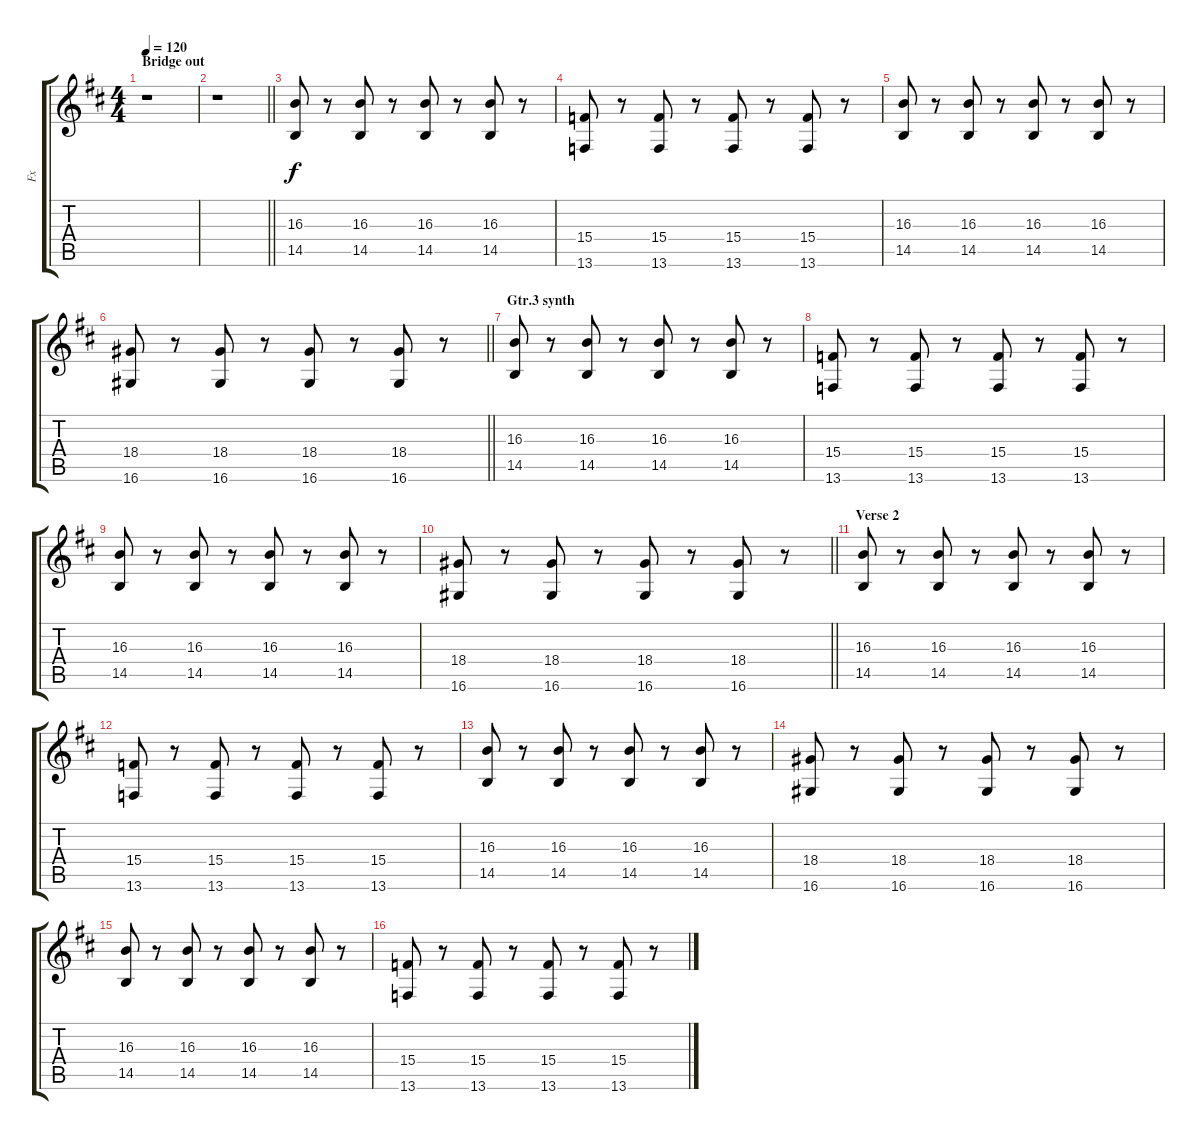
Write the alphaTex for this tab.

\track ("Fx" "Fx") {instrument vibraphone}
\staff {score tabs}
\tuning (E4 B3 G3 D3 A2 E2) {hide}
\ts (4 4)
\section ("" "Bridge out")
\tempo 120
\clef g2
\ks d
r.1{dy f} |
\barLineRight lightlight
r.1 |
\section ("" "")
(16.3 14.5).8 r.8 (16.3 14.5).8 r.8 (16.3 14.5).8 r.8 (16.3 14.5).8 r.8 |
(15.4 13.6).8 r.8 (15.4 13.6).8 r.8 (15.4 13.6).8 r.8 (15.4 13.6).8 r.8 |
(16.3 14.5).8 r.8 (16.3 14.5).8 r.8 (16.3 14.5).8 r.8 (16.3 14.5).8 r.8 |
\barLineRight lightlight
(18.4 16.6).8 r.8 (18.4 16.6).8 r.8 (18.4 16.6).8 r.8 (18.4 16.6).8 r.8 |
\section ("" "Gtr.3 synth")
(16.3 14.5).8 r.8 (16.3 14.5).8 r.8 (16.3 14.5).8 r.8 (16.3 14.5).8 r.8 |
(15.4 13.6).8 r.8 (15.4 13.6).8 r.8 (15.4 13.6).8 r.8 (15.4 13.6).8 r.8 |
(16.3 14.5).8 r.8 (16.3 14.5).8 r.8 (16.3 14.5).8 r.8 (16.3 14.5).8 r.8 |
\barLineRight lightlight
(18.4 16.6).8 r.8 (18.4 16.6).8 r.8 (18.4 16.6).8 r.8 (18.4 16.6).8 r.8 |
\section ("" "Verse 2")
(16.3 14.5).8 r.8 (16.3 14.5).8 r.8 (16.3 14.5).8 r.8 (16.3 14.5).8 r.8 |
(15.4 13.6).8 r.8 (15.4 13.6).8 r.8 (15.4 13.6).8 r.8 (15.4 13.6).8 r.8 |
(16.3 14.5).8 r.8 (16.3 14.5).8 r.8 (16.3 14.5).8 r.8 (16.3 14.5).8 r.8 |
(18.4 16.6).8 r.8 (18.4 16.6).8 r.8 (18.4 16.6).8 r.8 (18.4 16.6).8 r.8 |
(16.3 14.5).8 r.8 (16.3 14.5).8 r.8 (16.3 14.5).8 r.8 (16.3 14.5).8 r.8 |
(15.4 13.6).8 r.8 (15.4 13.6).8 r.8 (15.4 13.6).8 r.8 (15.4 13.6).8 r.8
